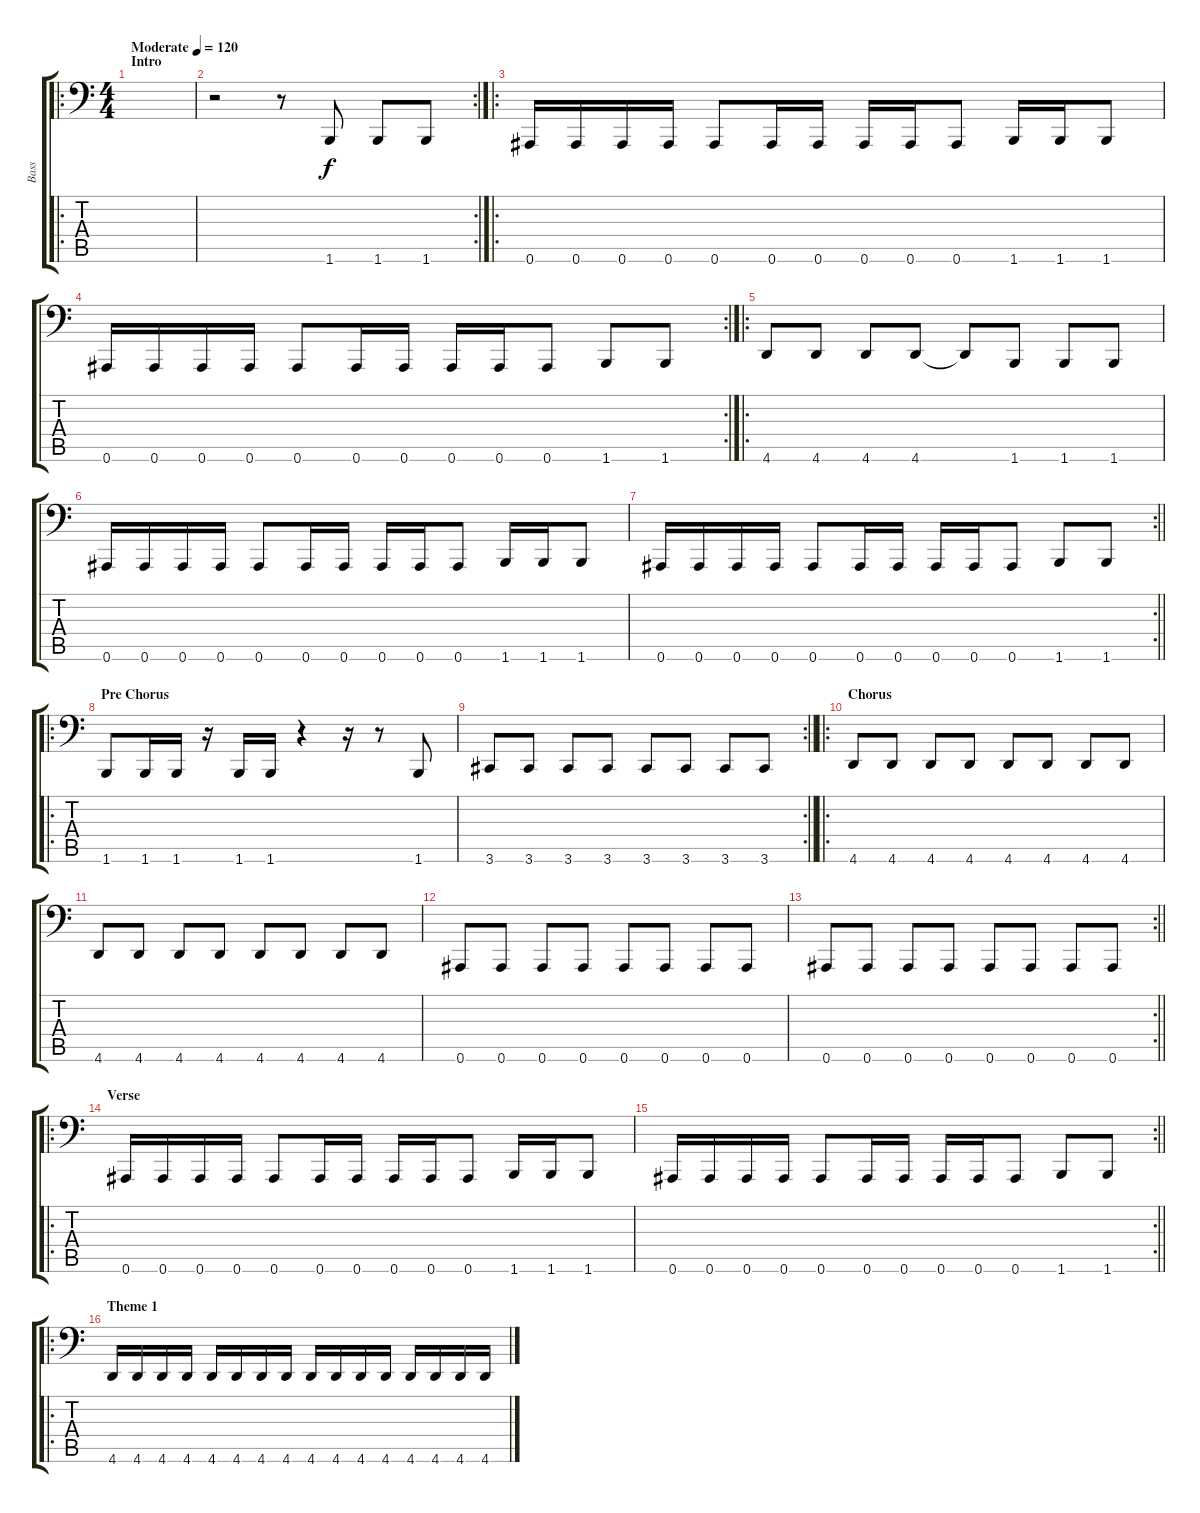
\track ("Bass" "Bass") {instrument electricbasspick}
\staff {score tabs}
\tuning (C3 G2 Eb2 Bb1 F1 Bb0) {hide}
\ro
\ts (4 4)
\section ("" "Intro")
\tempo (120 "Moderate")
\clef f4
\ks c
|
\rc 2
r.2 r.8 1.6.8 1.6.8 1.6.8 |
\ro
0.6.16 0.6.16 0.6.16 0.6.16 0.6.8 0.6.16 0.6.16 0.6.16 0.6.16 0.6.8 1.6.16 1.6.16 1.6.8 |
\rc 2
0.6.16 0.6.16 0.6.16 0.6.16 0.6.8 0.6.16 0.6.16 0.6.16 0.6.16 0.6.8 1.6.8 1.6.8 |
\ro
4.6.8 4.6.8 4.6.8 4.6.8 4.6{t}.8 1.6.8 1.6.8 1.6.8 |
0.6.16 0.6.16 0.6.16 0.6.16 0.6.8 0.6.16 0.6.16 0.6.16 0.6.16 0.6.8 1.6.16 1.6.16 1.6.8 |
\rc 2
\barLineRight lightlight
0.6.16 0.6.16 0.6.16 0.6.16 0.6.8 0.6.16 0.6.16 0.6.16 0.6.16 0.6.8 1.6.8 1.6.8 |
\ro
\section ("" "Pre Chorus")
1.6.8 1.6.16 1.6.16 r.16 1.6.16 1.6.16 r.4 r.16 r.8 1.6.8 |
\rc 2
\barLineRight lightlight
3.6.8 3.6.8 3.6.8 3.6.8 3.6.8 3.6.8 3.6.8 3.6.8 |
\ro
\section ("" "Chorus")
4.6.8 4.6.8 4.6.8 4.6.8 4.6.8 4.6.8 4.6.8 4.6.8 |
4.6.8 4.6.8 4.6.8 4.6.8 4.6.8 4.6.8 4.6.8 4.6.8 |
0.6.8 0.6.8 0.6.8 0.6.8 0.6.8 0.6.8 0.6.8 0.6.8 |
\rc 2
\barLineRight lightlight
0.6.8 0.6.8 0.6.8 0.6.8 0.6.8 0.6.8 0.6.8 0.6.8 |
\ro
\section ("" "Verse")
0.6.16 0.6.16 0.6.16 0.6.16 0.6.8 0.6.16 0.6.16 0.6.16 0.6.16 0.6.8 1.6.16 1.6.16 1.6.8 |
\rc 2
\barLineRight lightlight
0.6.16 0.6.16 0.6.16 0.6.16 0.6.8 0.6.16 0.6.16 0.6.16 0.6.16 0.6.8 1.6.8 1.6.8 |
\ro
\section ("" "Theme 1")
4.6.16 4.6.16 4.6.16 4.6.16 4.6.16 4.6.16 4.6.16 4.6.16 4.6.16 4.6.16 4.6.16 4.6.16 4.6.16 4.6.16 4.6.16 4.6.16
